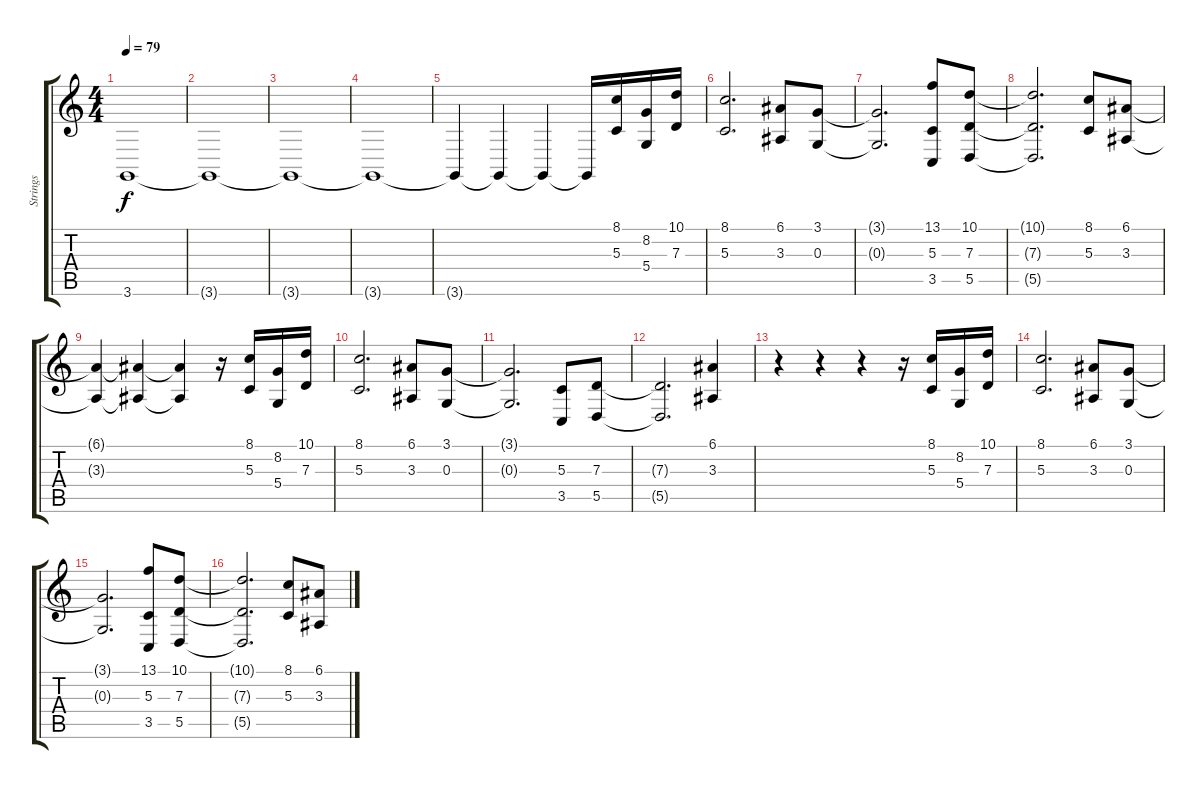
\track ("Strings" "Strings") {instrument stringensemble1}
\staff {score tabs}
\tuning (E4 B3 G3 D3 A2 E2) {hide}
\ts (4 4)
\tempo 79
\clef g2
\ks c
3.6{t}.1{dy f} |
3.6{t}.1 |
3.6{t}.1 |
3.6{t}.1 |
3.6{t}.4 3.6{t}.4 3.6{t}.4 3.6{t}.16 (8.1 5.3).16 (8.2 5.4).16 (10.1 7.3).16 |
(8.1 5.3).2{d} (6.1 3.3).8 (3.1 0.3).8 |
(3.1{t} 0.3{t}).2{d} (13.1 5.3 3.5).8 (10.1 7.3 5.5).8 |
(10.1{t} 7.3{t} 5.5{t}).2{d} (8.1 5.3).8 (6.1 3.3).8 |
(6.1{t} 3.3{t}).4 (6.1{t} 3.3{t}).4 (6.1{t} 3.3{t}).4 r.16 (8.1 5.3).16 (8.2 5.4).16 (10.1 7.3).16 |
(8.1 5.3).2{d} (6.1 3.3).8 (3.1 0.3).8 |
(3.1{t} 0.3{t}).2{d} (5.3 3.5).8 (7.3 5.5).8 |
(7.3{t} 5.5{t}).2{d} (6.1 3.3).4 |
r.4 r.4 r.4 r.16 (8.1 5.3).16 (8.2 5.4).16 (10.1 7.3).16 |
(8.1 5.3).2{d} (6.1 3.3).8 (3.1 0.3).8 |
(3.1{t} 0.3{t}).2{d} (13.1 5.3 3.5).8 (10.1 7.3 5.5).8 |
(10.1{t} 7.3{t} 5.5{t}).2{d} (8.1 5.3).8 (6.1 3.3).8
